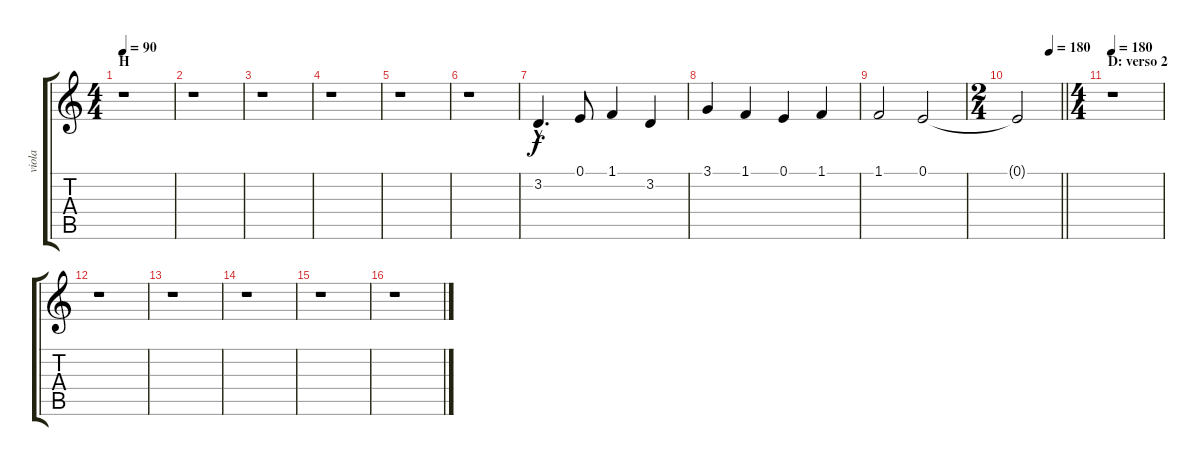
\track ("viola" "viola") {instrument brasssection}
\staff {score tabs}
\tuning (E4 B3 G3 D3 A2 E2) {hide}
\ts (4 4)
\section ("" "H")
\tempo 90
\clef g2
\ks c
r.1{dy f} |
r.1 |
r.1 |
r.1 |
r.1{volume 5 balance 15 instrument viola} |
r.1 |
3.2{hac}.4{d} 0.1.8 1.1.4 3.2.4 |
3.1.4 1.1.4 0.1.4 1.1.4 |
1.1.2 0.1.2 |
\ts (2 4)
\tempo (180 0.75)
\barLineRight lightlight
0.1{t}.2 |
\ts (4 4)
\section ("" "D: verso 2")
\tempo 180
r.1 |
r.1 |
r.1 |
r.1 |
r.1 |
r.1
